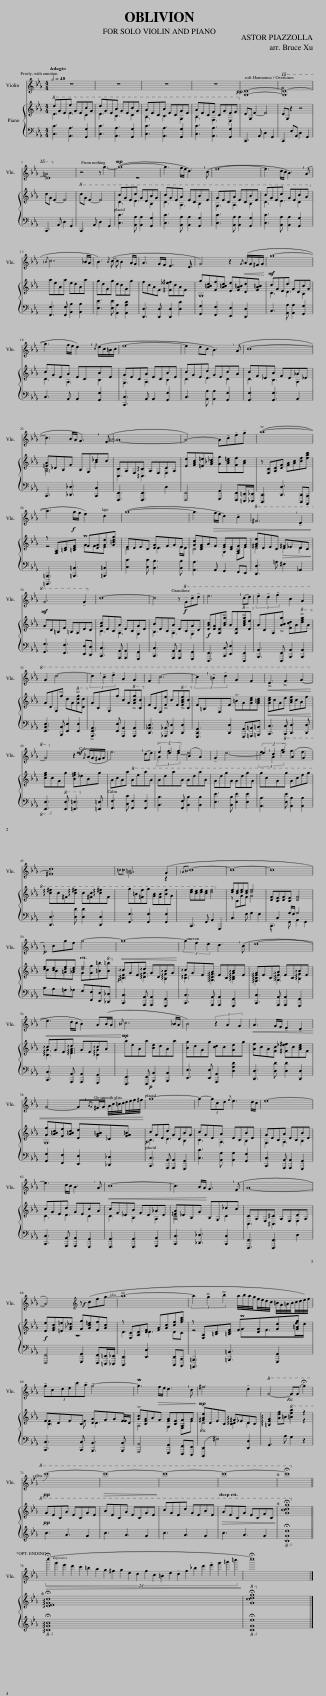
X:1
%%score ( 1 2 ) { ( 3 4 7 ) | ( 5 6 ) }
L:1/8
Q:1/2=48
M:4/4
I:linebreak $
K:Eb
V:1 treble
V:2 treble
V:3 treble
V:4 treble
V:7 treble
V:5 bass
V:6 bass
V:1
 z8 | z8 | z8 |!pp! z8 | [G,D]8- | %5
!8va(! [gd'-]8 |$ d'8!8va)! | z4 z g3- |!mp! (g8- | g3 f/e/ !breath!d3) (c | %10
 e8- | e3 d/c/ !breath!B3) (A |${/=B} c7 _B/A/ | B3){/B} (c- c B2 A/G/ | A3 G/F/ E7/2 D/ | %15
 G4) z2!<(!{/G} (A/G/^F/G/!<)! |!mf! g8- |$ g3 f/e/ !breath!d2){/c} (d/c/=B/c/ | e8- | e2 dc !breath!B3) (A | %20
 c8- |$ c3 B/A/ !breath!G3) (!-(!F | !-)!A8- | A4-) A!tenuto!c!tenuto!f!tenuto!g | (!>!a8- |$ %25
 a3!f! g/f/ e2) !tenuto!d2 | (g8- | g3!>(! f/e/ d2) !tenuto!c2 |!8va(! !breath!^f6 !tenuto!d2!>)! |$!mf! g6 !tenuto!g2!8va)! | %30
 c8- | c4 z!f!!8va(! !tenuto!g!tenuto!c'!tenuto!d' | !breath!e'6 (c'd') | (3!tenuto!e'2 !tenuto!d'2 !tenuto!f'2 b2 a2 |$ g2 d'6- | %35
 (3!breath!d'2 !tenuto!c'2 !tenuto!e'2 a2 g2 | f2 c'6- | (3!breath!c'2 !tenuto!=b2 !tenuto!d'2 g2 f2 |!<(! !>!e3 !>!f3 g2-!<)! |$ g4!8va)!!mf! z2{/G} (A/G/^F/G/ | %40
 !breath!e6) (cd) | (3!tenuto!e2 !tenuto!d2 !tenuto!f2 (B2 A2) | !tenuto!G2 d6- | (3!breath!d2 !tenuto!c2 !tenuto!e2 (A2 G2 |$ ^F8) | %45
 G6 (G2 |{/=A=B} c8- | c8- | c8 |$!p! z) cgf g4- | %50
!<(! g8-!<)! | (3g2 f2 e2 !breath!d3 (c | e8- |$!<(! e3 d/c/ B2) A(B/A/!<)! |!mp!{/=B} c7 _B/A/ | %55
 B4) (3z2 A2 G2 |!<(! A3 G/F/ !tenuto!E2 !tenuto!D2 |$ G4- !breath!G{/AG}^F/G/ A/4B/4=B/4c/4d/4e/4f/4^f/4!<)! |!p! g8- | g2- (3gcd{f} e3 d/c/ | %60
 e8- |$ e3 d/c/ !breath!B3 A |!<(! c8- | c3 B/A/!<)! !breath!G3 (F | A8- |$ %65
 A4)[K:treble] z!f! (cf!-(!g | !-)!!>!a8- | (3a2 !>!g2 !>!b2 a/4b/4a/4g/4f/4e/4d/4c/4 =B/4G/4=A/4B/4c/4d/4e/4)f/4 |$ (3:2:6!tenuto!gcdec'!tenuto!a !tenuto!g4- | Mg3!>(! f/e/ !breath!d3 c!>)! | %70
!mp! ^f6 !tenuto!d2 |!8va(! g4- g(g !fermata!g'2) |$!pp! !slide!c''8- |!>(! c''8-!>)! | c''8- | %75
 c''8- | !fermata!c''8!8va)! ||$!>(! (24:4:24(!fermata!c''2 g'2 e'2 d'2 c'2 =b2 a2 g2 ^f2 g2 e2 d2 f2 c2 =B2 e2 !tenuto!d2 f2 _b2 d'2 !tenuto!e'2 g'2 =a'2 =b'2!>)! | !fermata!c''8) |] %79
V:2
 x8 | x8 | x8 | x8 | x8 | %5
!8va(! g'4 x4 |$ =a'4!8va)! x4 | x8 | z8 | x8 | %10
 x8 | x8 |$ x8 | x8 | x8 | %15
 x8 | x8 |$ x8 | x8 | x8 | %20
 x8 |$ x8 | x8 | x8 | x8 |$ %25
 x8 | x8 | x8 |!8va(! x8 |$ x8!8va)! | %30
 x8 | x5!8va(! x3 | x8 | x8 |$ x8 | %35
 x8 | x8 | x8 | x8 |$ x4!8va)! x4 | %40
 x8 | (3A2 f2 d2- d4 | x8 | (3e2 A2 g2 f2 e2 |$ d8 | %45
{/^c=c} =B6 z2 | x8 | x8 | x8 |$ x8 | %50
 x8 | x8 | x8 |$ x8 | x8 | %55
 x8 | x8 |$ x8 | x8 | x8 | %60
 x8 |$ x8 | x8 | x8 | x8 |$ %65
 x4[K:treble] x4 | x8 | x8 |$ x8 | x8 | %70
 x8 |!8va(! x8 |$ x8 | x8 | x8 | %75
 x8 | x8!8va)! ||$ x8 | x8 |] %79
V:3
!8va(! d'gee' gec'g | d'geb gec'g | aecb ecge | aecf cgef!8va)! | DG, E2- E4 | %5
 DG, z2 z4 |$ dG E2- E4 |!8va(! d'g e2- e4 | c'ged' gdbg | c'gea ecbe | %10
 geca ecbe | c'ged' gec'a!8va)! |$ aeAa edAa | gdGg dcGg | fcAF [^F_e^f]cAF | %15
 g[A=Bd][Ff][A=Bd] [Ee][FA=B][Dd][FA=B] | cGEd GDBG |$ cGEA ECBE | GECA ECBE | cGEd GEcA | %20
 cF_DB FD_A_D |$ [=EA]_DB,F B,G,_dc | CA,F,^C A,F,DA, | [Ee][FAc][=E=e][G_B_d] [Gg][Ac=e][Ff][Ac] | z [F,C][A,D][DF] [FA][Ac][cf][fac'] |$ %25
 z [F,A,][=B,D][=B,DF] F[DG][Gd][G=Bdg] | EDEC [DG]FGE | [Gc][CEG]AF [EG][CE][A,F]G | [^FAe]DEC!>(! ^F_EDC!>)! |$ GD=B,F =B,A,ED | %30
 [Gc]ECA ECGE | BECA ECGD |!f! [EAc][EG][A,E]!>![Aca] A[A,E]!8va(!!>![ac'e'a'][ee']!8va)! | ADA,!>![ABa] [Fcd]A!8va(!!>![d'f'a']a!8va)! |$ GDG,!>!g dG!8va(!!>![gd'g'][dd']!8va)! | %35
 GCG,g cG!8va(!!>![gc'g'][cc']!8va)! | FCF,!>![Ff] cF!8va(!!>![fac'f'][cc']!8va)! | F=B,F,F !>!=BG[Gce][G=Bd] |!<(! [Gce]cGe [Acf]cAf!<)! |$ [ceg]cGg [B=eg]_dBg | %40
 AcAa!8va(! ae'a'a | ad'a'a ad'a'a | gd'g'g gd'g'g | g'c'gg' gc'e'g' |$ !arpeggio![c'^f']c'^f!arpeggio![c'^f'] c'[^fc']!arpeggio![c'^f']f | %45
 g'=b[=ff']g' [gb][fb][bf']g | [d'f'][c'e'][d'f'][c'e'] [d'f']4!8va)! | [df][ce][df][ce] [df]4 | [DF][CE][DF][CE] [DF]4 |$ [df][ce][df][ce] [df]4 | %50
!p! !arpeggio!cGE!arpeggio!d GD!arpeggio!BG | !arpeggio!cGE!arpeggio!A EC!arpeggio!BE | !arpeggio!GEC!arpeggio!A EC!arpeggio!BE |$ !arpeggio!cGE!arpeggio!d GE!arpeggio!cA | aeAa [Be]dAa | %55
 [Bg]dGg [cd]c[Ge]g | [Af]cA[Fc] [^F_e^f]c[Ace]F |$ [Gg][A=Bd][Ff][A=Bd] [Ee][FA=B]_D[FG=B] |!p! cGEd GDBG | cGEA ECBE | %60
 GECA ECBE |$ cGEd GEcA | cF_DB FD_AD | [=EA]_DB,G B,G,_dc | CA,F,^C A,F,DA, |$ %65
!f! [Ee][FAc][=E=e][G_B_d] [Gg][Ac=e][Ff][Ac] | z [F,C][A,D][DF] [FA][Ac][cf][fac'] | z [F,A,][=B,D][=B,DF] F[DG][Gd][G=Bg] |$ EDEC [DG]FGE | !>![Gc][CEG]AF [EG][CE][A,F]G | %70
 [^FAe]DEC ^F_EDC | !arpeggio![=B,EG]2 [Aeg]=B!8va(! [=bf'a']2 z2 |$!pp! geca ecge | beca ecge | c'ged' gebe | %75
!>(! aecg ecfc!>)! | !fermata![gc'd'g']8!8va)! ||$ !arpeggio!!fermata![DEGc]8 |!8va(! !fermata![gc'd'g']8!8va)! |] %79
V:4
!8va(! d3 e3 c2 | d3 B3 c2 | A3 B3 G2 | A3 F3 E2!8va)! | x8 | %5
 x8 |$ x8 |!8va(! x8 | c3 d3 B2 | c3 A3 B2 | %10
 G3 A3 B2 | c3 d3 c2!8va)! |$ x8 | x8 | x8 | %15
 G,8 | C3 D3 B,2 |$ C3 A,3 B,2 | G,3 A,3 B,2 | C3 D3 C2 | %20
 C3 B,3 A,2 |$ [A,C]6 B2 | C,3 ^C,3 F,2 | x8 | x8 |$ %25
 z4 PGFE x | C4 D3 E/D/ | C4 G,2 F,E | D4 D2 D2 |$ x8 | %30
 C3 A,3 G,2 | B,3 A,3 G,2 | x6!8va(! x2!8va)! | x6!8va(! x2!8va)! |$ x6!8va(! x2!8va)! | %35
 x6!8va(! x2!8va)! | x6!8va(! x2!8va)! | x8 | x8 |$ x8 | %40
 x4!8va(! x4 | x8 | x8 | x8 |$ x8 | %45
 x8 | x8!8va)! | z CGF G4 | x8 |$ cB=A_A G[Gg][=B=b]!8va(![b=b']!8va)! | %50
 !arpeggio![CE]3 !arpeggio![DG]3 !arpeggio![B,F]2 | !arpeggio![CE]3 !arpeggio![A,DF]3 !arpeggio![B,DG]2 | !arpeggio![G,CE]3 !arpeggio![A,E]3 !arpeggio![B,F]2 |$ !arpeggio![CG]3 !arpeggio![DFA]3 !arpeggio![CG]2 | x8 | %55
 x8 | x8 |$ G,8 | C3 D3 B,2 | C3 A,3 B,2 | %60
 G,3 A,3 B,2 |$ C3 D3 C2 | C3 B,3 A,2 | [A,C]6 C2 | C,3 ^C,3 F,2 |$ %65
 z8 | D3 D3 DC | z4 PG3/2F>ed/ |$ [CE]3 E D3 x | A,4 G,2 F,E | %70
 D4 !arpeggio![CD]2 D2 | x4!8va(! x2 z2 |$ x8 | x8 | x8 | %75
 x8 | x8!8va)! ||$ x8 |!8va(! x8!8va)! |] %79
V:5
 [C,C]3 [A,,A,]3 [G,,G,]2 | [C,C]3 [A,,A,]3 [G,,G,]2 | [C,C]3 [A,,A,]3 [G,,G,]2 | [C,C]3 [A,,A,]3 [G,,G,]2 | C,,3 A,, D,2 G,,2 | %5
 C,,2 E,A,, D,2 G,,2 |$ C,,3 A,, D,2 G,,2 | C,,3 A,, D,2 G,,2 | [C,C]3 [A,,A,] [A,,A,]2 [G,,G,]2 | [C,C]3 [A,,A,] [A,,A,]2 [G,,G,]2 | %10
 [C,C]3 [A,,A,] [A,,A,]2 [G,,G,]2 | [C,C]3 [A,,A,] [A,,A,]2 [G,,G,]2 |$ [F,,F,]3 [F,,F,] [B,,B,]2 [B,,B,]2 | [E,E]3 [E,E] [A,,A,]2 [A,,A,D]2 | [D,,D,]3 [D,,D,] [D,,D,]2 [D,D]2 | %15
 [G,,G,]2 [F,,F,]2 [E,,E,]2 [D,,D,]2 | C,3 [A,,A,] [A,,A,]2 [G,,G,]2 |$ C,3 A,, A,,2 [G,,G,]2 | [C,,C,]3 A,, A,,2 [G,,G,]2 | C,3 [A,,A,] [A,,A,]2 [G,,G,]2 | %20
 [G,,G,]3 [G,,G,]3 A,,2 |$ C,,3 [_D,,_D,]3 [C,,C,]2 | [F,,,F,,]3 [F,,,F,,]3 D,2 | [F,,,F,,]4 [G,,,G,,]2 [F,,,F,,][=E,,,=E,,]/[_E,,,_E,,]/ | [D,,,D,,]3 [D,,D,]3 [D,,,D,,][C,,,C,,] |$ %25
 [=B,,,,=B,,,]3 [=B,,,=B,,]3 [=B,,,=B,,]2 | [C,C]3 [C,C] [B,,B,]3 [B,,B,] | [A,,A,]3 A,, G,,2 F,,E,, | [D,,D,]3 =A, ^F,2 _A,,2 |$ [G,,G,]3 [F,,F,]3 [E,,E,][D,,D,] | %30
 [C,,C,]3 [A,,,A,,] [A,,,A,,]2 [G,,,G,,]2 | [C,,C,]3 [A,,,A,,] [A,,,A,,]2 [G,,,G,,]2 | [F,,,F,,]3 [C,,C,] [E,,E,]2 [F,,,F,,]2 | [B,,,B,,]3 [F,,,F,,] [B,,,B,,]2 [B,,,B,,]2 |$ [E,,B,,E,]3 [B,,,B,,] [E,,E,]2 [E,,E,]2 | %35
 !>![A,,,E,,A,,]3 [E,,E,] [A,,,A,,]2 [A,,,A,,]2 | [D,,_A,,D,]3 [_A,,,_A,,] [D,,D,]2 [D,,D,]2 | [G,,,D,,G,,]3 [D,,D,]2 [G,,,G,,][=A,,,=A,,][=B,,,=B,,] | [C,,C,]3!8vb(! [C,,,C,,] [D,,,D,,]3 [D,,,D,,] |$ [E,,,E,,]3!8vb)!!8va(! [E,E] [=E,=E]3!8va)! [=E,,=E,] | %40
 [F,,F,]3 [C,C] [F,,F,]2 [F,,F,]2 | [B,,B,]3 [F,,F,] [B,,B,]2 [B,,B,]2 | [E,E]3 [B,,B,] [E,E]2 [E,E]2 | [A,,A,]3 [E,E] [A,,A,]2 [A,,A,]2 |$ [D,,D,]3 [D,D] [D,D]2 [D,,D,]2 | %45
 [G,,G,]3 [G,,G,]3 [G,,G,]2 | C,,3 G,, A,,2 G,,,2 | C,3 G, A,2 G,2 | C,,3 G,, A,,2 G,,2 |$ CB,=A,_A, G,[F,,F,][E,,E,][_D,,_D,] | %50
 [C,,C,]3 [A,,,A,,] [A,,,A,,]2 [G,,,G,,]2 | [C,,C,]3 [A,,,A,,] [A,,,A,,]2 [G,,,G,,]2 | [C,,C,]3 [A,,,A,,] [A,,,A,,]2 [G,,,G,,]2 |$ [C,,C,]3 [A,,,A,,] [A,,,A,,]2 [G,,,G,,]2 | [F,,,F,,]3 [F,,,F,,] [B,,,B,,]2 [B,,,B,,]2 | %55
 [E,,E,]3 [E,,E,] [A,,,A,,]2 [D,A,D]2 | [D,,D,]3 [D,D] [D,D]2 [D,,D,]2 |$ [G,,G,]2 [F,,F,]2 [E,,E,]2 [_D,,_D,]2 | [C,,C,]3 [A,,,A,,] [A,,,A,,]2 [G,,,G,,]2 | [C,C]3 [A,,A,] [A,,A,]2 [G,,G,]2 | %60
 [C,,C,]3 [A,,,A,,] [A,,,A,,]2 [G,,,G,,]2 |$ [C,,C,]3 [A,,,A,,] [A,,,A,,]2 [G,,,G,,]2 | [G,,,G,,]3 [G,,,G,,]3 [A,,,A,,]2 | [C,,C,]3 [_D,,_D,]3 [C,,C,]2 | [F,,,F,,]3 [F,,,F,,]3 D,2 |$ %65
 [F,,,F,,]4 [G,,,G,,]2 [F,,,F,,][=E,,,=E,,]/[_E,,,_E,,]/ | [D,,,D,,]3 [D,,D,]3 [D,,,D,,][C,,,C,,] | [=B,,,,=B,,,]3 [=B,,,=B,,]3 [G,,,G,,]2 |$ [C,,C,]3 [C,,C,] [B,,,B,,]3 [B,,,B,,] | [A,,,A,,]4 [G,,,G,,]2 [F,,,F,,][E,,,E,,] | %70
 ([D,,,D,,]2 ^F,4) [D,,D,]2 | G,,3 A, G,2 z2 |$ c3 A3 G2 | c3 A3 G2 | c3 A3 G2 | %75
 c3 A3 G2 |!8vb(! !fermata![C,G,E]8!8vb)! ||$!8vb(! !arpeggio!!fermata![C,G,C]8!8vb)! |!8vb(! !fermata![C,G,E]8!8vb)! |] %79
V:6
 x8 | x8 | x8 | x8 | x8 | %5
 x8 |$ x8 | x8 | x8 | x8 | %10
 x8 | x8 |$ x8 | x8 | x8 | %15
 x8 | x8 |$ x8 | x8 | x8 | %20
 x8 |$ x8 | x8 | x8 | x8 |$ %25
 x8 | x8 | x8 | x8 |$ x8 | %30
 x8 | x8 | x8 | x8 |$ x8 | %35
 x8 | x8 | x8 | x3!8vb(! x5 |$ x3!8vb)!!8va(! x4!8va)! x | %40
 x8 | x8 | x8 | x8 |$ x8 | %45
 x8 | x8 | x8 | z C,2 A,/G,/ A,4 |$ x8 | %50
 x8 | x8 | x8 |$ x8 | x8 | %55
 x8 | x8 |$ x8 | x8 | x8 | %60
 x8 |$ x8 | x8 | x8 | x8 |$ %65
 x8 | x8 | x8 |$ x8 | x8 | %70
 x8 | x8 |$ x8 | x8 | x8 | %75
 x8 |!8vb(! x8!8vb)! ||$!8vb(! x8!8vb)! |!8vb(! x8!8vb)! |] %79
V:7
!8va(! x8 | x8 | x8 | x8!8va)! | x8 | %5
 x8 |$ x8 |!8va(! x8 | x8 | x8 | %10
 x8 | x8!8va)! |$ x8 | x8 | x8 | %15
 x8 | x8 |$ x8 | x8 | x8 | %20
 x8 |$ x8 | x8 | x8 | x8 |$ %25
 x8 | x8 | x8 | x8 |$ x8 | %30
 x8 | x8 | x6!8va(! x2!8va)! | x6!8va(! x2!8va)! |$ x6!8va(! x2!8va)! | %35
 x6!8va(! x2!8va)! | x6!8va(! x2!8va)! | x8 | x8 |$ x8 | %40
 x4!8va(! x4 | x8 | x8 | x8 |$ x8 | %45
 x8 | x8!8va)! | x8 | x8 |$ x7!8va(! x!8va)! | %50
 x8 | x8 | x8 |$ x8 | x8 | %55
 x8 | x8 |$ x8 | x8 | x8 | %60
 x8 |$ x8 | x8 | x8 | x8 |$ %65
 x8 | x8 | x8 |$ x7 E/D/ | x8 | %70
 x8 | x4!8va(! x4 |$ x8 | x8 | x8 | %75
 x8 | x8!8va)! ||$ x8 |!8va(! x8!8va)! |] %79
